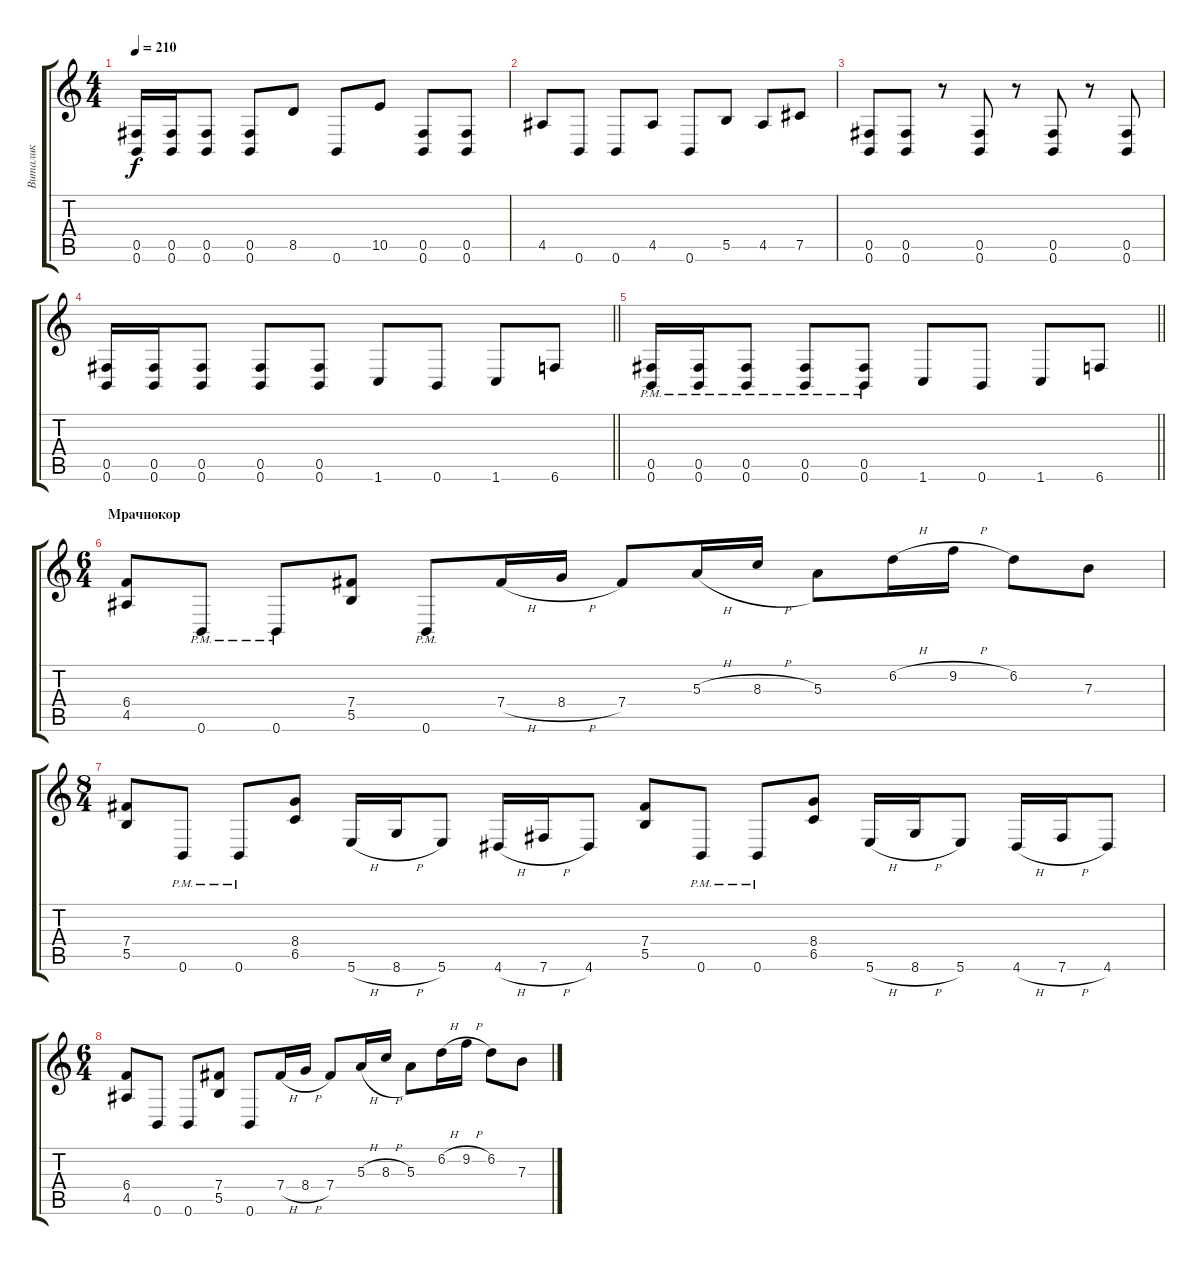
\track ("Виталик" "Виталик") {instrument distortionguitar}
\staff {score tabs}
\tuning (Db4 Ab3 E3 B2 Gb2 B1) {hide}
\ts (4 4)
\tempo 210
\clef g2
\ks c
(0.5 0.6).16{dy f} (0.5 0.6).16 (0.5 0.6).8 (0.5 0.6).8 8.5.8 0.6.8 10.5.8 (0.5 0.6).8 (0.5 0.6).8 |
4.5.8 0.6.8 0.6.8 4.5.8 0.6.8 5.5.8 4.5.8 7.5.8 |
(0.5 0.6).8 (0.5 0.6).8 r.8 (0.5 0.6).8 r.8 (0.5 0.6).8 r.8 (0.5 0.6).8 |
\barLineRight lightlight
(0.5 0.6).16 (0.5 0.6).16 (0.5 0.6).8 (0.5 0.6).8 (0.5 0.6).8 1.6.8 0.6.8 1.6.8 6.6.8 |
\barLineRight lightlight
(0.5{pm} 0.6{pm}).16 (0.5{pm} 0.6{pm}).16 (0.5{pm} 0.6{pm}).8 (0.5{pm} 0.6{pm}).8 (0.5{pm} 0.6{pm}).8 1.6.8 0.6.8 1.6.8 6.6.8 |
\ts (6 4)
\section ("" "Мрачнокор")
(6.4 4.5).8 0.6{pm}.8 0.6{pm}.8 (7.4 5.5).8 0.6{pm}.8 7.4{h}.16 8.4{h}.16 7.4.8 5.3{h}.16 8.3{h}.16 5.3.8 6.2{h}.16 9.2{h}.16 6.2.8 7.3.8 |
\ts (8 4)
(7.4 5.5).8 0.6{pm}.8 0.6{pm}.8 (8.4 6.5).8 5.6{h}.16 8.6{h}.16 5.6.8 4.6{h}.16 7.6{h}.16 4.6.8 (7.4 5.5).8 0.6{pm}.8 0.6{pm}.8 (8.4 6.5).8 5.6{h}.16 8.6{h}.16 5.6.8 4.6{h}.16 7.6{h}.16 4.6.8 |
\ts (6 4)
(6.4 4.5).8 0.6.8 0.6.8 (7.4 5.5).8 0.6.8 7.4{h}.16 8.4{h}.16 7.4.8 5.3{h}.16 8.3{h}.16 5.3.8 6.2{h}.16 9.2{h}.16 6.2.8 7.3.8
